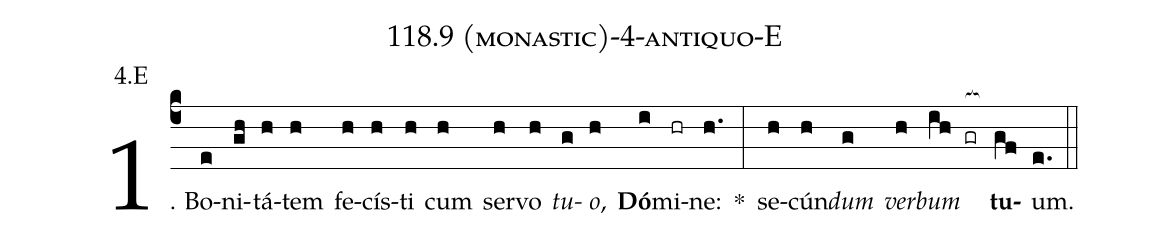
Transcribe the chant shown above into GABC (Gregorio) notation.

name: 118.9 (monastic)-4-antiquo-E;
annotation: 4.E;
%%
(c4)1. Bo(e)ni(gh)tá(h)tem(h) fe(h)cís(h)ti(h) cum(h) ser(h)vo(h) <i>tu</i>(g)<i>o</i>,(h) <b>Dó</b>(i)mi(hr)ne:(h.) *(:) se(h)cún(h)<i>dum</i>(g) <i>ver</i>(h)<i>bum</i>(ih gr[ocb:1{]) <b>tu</b>(gf[ocb:0}])um.(e.) (::)
